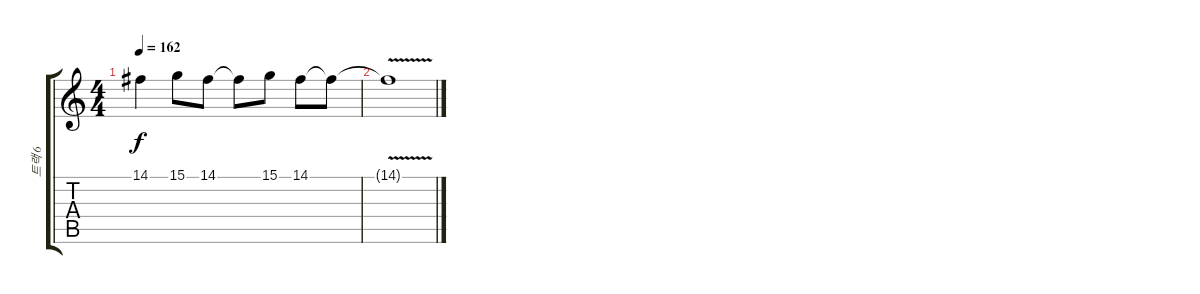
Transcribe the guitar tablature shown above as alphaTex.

\track ("트랙 6" "트랙 6") {instrument tenorsax}
\staff {score tabs}
\tuning (E4 B3 G3 D3 A2 E2) {hide}
\ts (4 4)
\tempo 162
\clef g2
\ks c
14.1.4{dy f} 15.1.8 14.1.8 14.1{t}.8 15.1.8 14.1.8 14.1{t}.8 |
14.1{v t}.1
